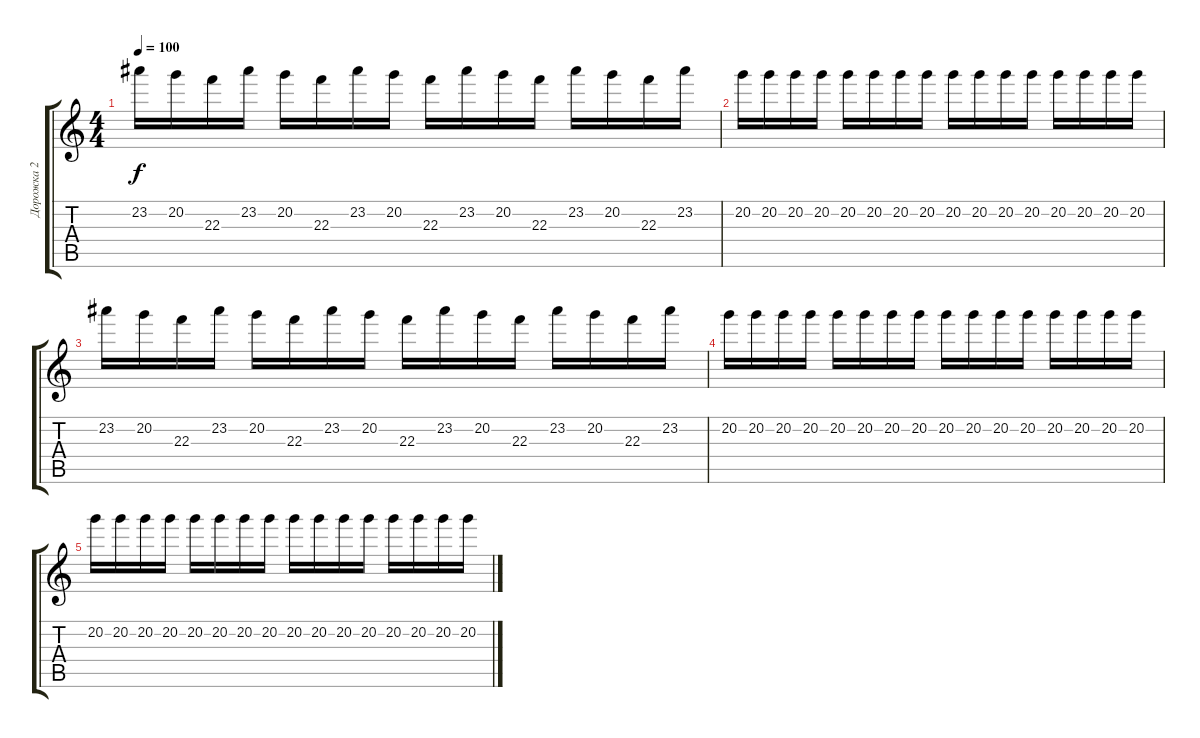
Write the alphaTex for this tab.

\track ("Дорожка 2" "Дорожка 2") {instrument distortionguitar}
\staff {score tabs}
\tuning (E4 B3 G3 D3 A2 E2) {hide}
\ts (4 4)
\tempo 100
\clef g2
\ks c
23.2.16{dy f} 20.2.16 22.3.16 23.2.16 20.2.16 22.3.16 23.2.16 20.2.16 22.3.16 23.2.16 20.2.16 22.3.16 23.2.16 20.2.16 22.3.16 23.2.16 |
20.2.16 20.2.16 20.2.16 20.2.16 20.2.16 20.2.16 20.2.16 20.2.16 20.2.16 20.2.16 20.2.16 20.2.16 20.2.16 20.2.16 20.2.16 20.2.16 |
23.2.16 20.2.16 22.3.16 23.2.16 20.2.16 22.3.16 23.2.16 20.2.16 22.3.16 23.2.16 20.2.16 22.3.16 23.2.16 20.2.16 22.3.16 23.2.16 |
20.2.16 20.2.16 20.2.16 20.2.16 20.2.16 20.2.16 20.2.16 20.2.16 20.2.16 20.2.16 20.2.16 20.2.16 20.2.16 20.2.16 20.2.16 20.2.16 |
20.2.16 20.2.16 20.2.16 20.2.16 20.2.16 20.2.16 20.2.16 20.2.16 20.2.16 20.2.16 20.2.16 20.2.16 20.2.16 20.2.16 20.2.16 20.2.16
